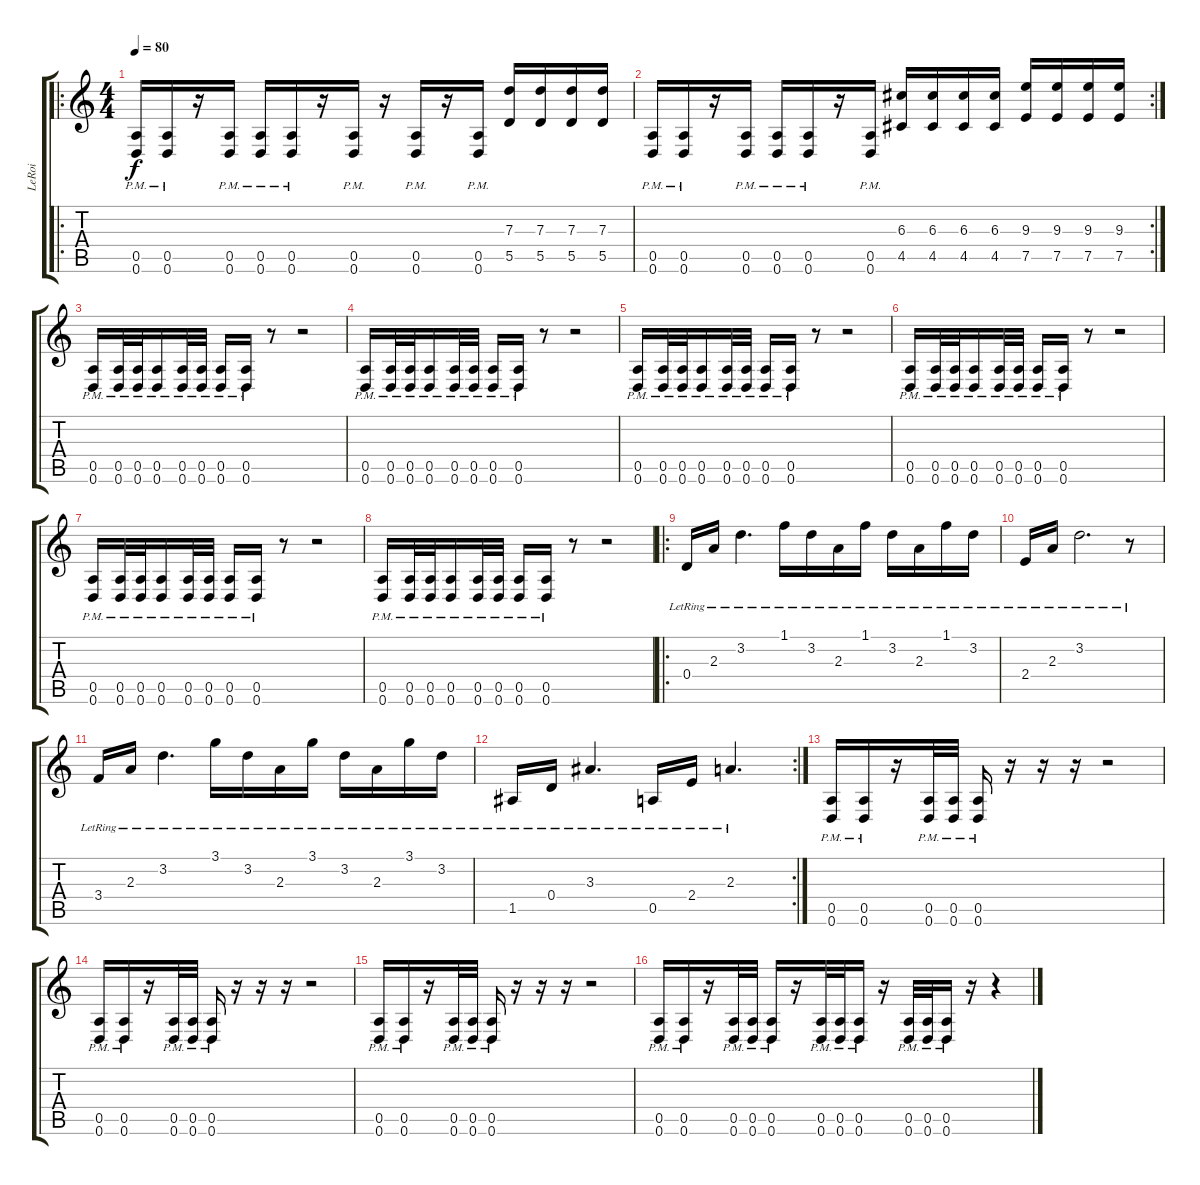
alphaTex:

\track ("LeRoi" "LeRoi") {instrument distortionguitar}
\staff {score tabs}
\tuning (E4 B3 G3 D3 A2 D2) {hide}
\ro
\ts (4 4)
\tempo 80
\clef g2
\ks c
(0.5{pm} 0.6{pm}).16{dy f} (0.5{pm} 0.6{pm}).16 r.16 (0.5{pm} 0.6{pm}).16 (0.5{pm} 0.6{pm}).16 (0.5{pm} 0.6{pm}).16 r.16 (0.5{pm} 0.6{pm}).16 r.16 (0.5{pm} 0.6{pm}).16 r.16 (0.5{pm} 0.6{pm}).16 (7.3 5.5).16 (7.3 5.5).16 (7.3 5.5).16 (7.3 5.5).16 |
\rc 2
(0.5{pm} 0.6{pm}).16 (0.5{pm} 0.6{pm}).16 r.16 (0.5{pm} 0.6{pm}).16 (0.5{pm} 0.6{pm}).16 (0.5{pm} 0.6{pm}).16 r.16 (0.5{pm} 0.6{pm}).16 (6.3 4.5).16 (6.3 4.5).16 (6.3 4.5).16 (6.3 4.5).16 (9.3 7.5).16 (9.3 7.5).16 (9.3 7.5).16 (9.3 7.5).16 |
(0.5{pm} 0.6{pm}).16 (0.5{pm} 0.6{pm}).32 (0.5{pm} 0.6{pm}).32 (0.5{pm} 0.6{pm}).16 (0.5{pm} 0.6{pm}).32 (0.5{pm} 0.6{pm}).32 (0.5{pm} 0.6{pm}).16 (0.5{pm} 0.6{pm}).16 r.8 r.2 |
(0.5{pm} 0.6{pm}).16 (0.5{pm} 0.6{pm}).32 (0.5{pm} 0.6{pm}).32 (0.5{pm} 0.6{pm}).16 (0.5{pm} 0.6{pm}).32 (0.5{pm} 0.6{pm}).32 (0.5{pm} 0.6{pm}).16 (0.5{pm} 0.6{pm}).16 r.8 r.2 |
(0.5{pm} 0.6{pm}).16 (0.5{pm} 0.6{pm}).32 (0.5{pm} 0.6{pm}).32 (0.5{pm} 0.6{pm}).16 (0.5{pm} 0.6{pm}).32 (0.5{pm} 0.6{pm}).32 (0.5{pm} 0.6{pm}).16 (0.5{pm} 0.6{pm}).16 r.8 r.2 |
(0.5{pm} 0.6{pm}).16 (0.5{pm} 0.6{pm}).32 (0.5{pm} 0.6{pm}).32 (0.5{pm} 0.6{pm}).16 (0.5{pm} 0.6{pm}).32 (0.5{pm} 0.6{pm}).32 (0.5{pm} 0.6{pm}).16 (0.5{pm} 0.6{pm}).16 r.8 r.2 |
(0.5{pm} 0.6{pm}).16 (0.5{pm} 0.6{pm}).32 (0.5{pm} 0.6{pm}).32 (0.5{pm} 0.6{pm}).16 (0.5{pm} 0.6{pm}).32 (0.5{pm} 0.6{pm}).32 (0.5{pm} 0.6{pm}).16 (0.5{pm} 0.6{pm}).16 r.8 r.2 |
(0.5{pm} 0.6{pm}).16 (0.5{pm} 0.6{pm}).32 (0.5{pm} 0.6{pm}).32 (0.5{pm} 0.6{pm}).16 (0.5{pm} 0.6{pm}).32 (0.5{pm} 0.6{pm}).32 (0.5{pm} 0.6{pm}).16 (0.5{pm} 0.6{pm}).16 r.8 r.2 |
\ro
0.4{lr}.16{instrument acousticguitarsteel} 2.3{lr}.16 3.2{lr}.4{d} 1.1{lr}.16 3.2{lr}.16 2.3{lr}.16 1.1{lr}.16 3.2{lr}.16 2.3{lr}.16 1.1{lr}.16 3.2{lr}.16 |
2.4{lr}.16 2.3{lr}.16 3.2{lr}.2{d} r.8 |
3.4{lr}.16 2.3{lr}.16 3.2{lr}.4{d} 3.1{lr}.16 3.2{lr}.16 2.3{lr}.16 3.1{lr}.16 3.2{lr}.16 2.3{lr}.16 3.1{lr}.16 3.2{lr}.16 |
\rc 2
1.5{lr}.16 0.4{lr}.16 3.3{lr}.4{d} 0.5{lr}.16 2.4{lr}.16 2.3{lr}.4{d} |
(0.5{pm} 0.6{pm}).16{instrument distortionguitar} (0.5{pm} 0.6{pm}).16 r.16 (0.5{pm} 0.6{pm}).32 (0.5{pm} 0.6{pm}).32 (0.5{pm} 0.6{pm}).16 r.16 r.16 r.16 r.2 |
(0.5{pm} 0.6{pm}).16 (0.5{pm} 0.6{pm}).16 r.16 (0.5{pm} 0.6{pm}).32 (0.5{pm} 0.6{pm}).32 (0.5{pm} 0.6{pm}).16 r.16 r.16 r.16 r.2 |
(0.5{pm} 0.6{pm}).16 (0.5{pm} 0.6{pm}).16 r.16 (0.5{pm} 0.6{pm}).32 (0.5{pm} 0.6{pm}).32 (0.5{pm} 0.6{pm}).16 r.16 r.16 r.16 r.2 |
(0.5{pm} 0.6{pm}).16 (0.5{pm} 0.6{pm}).16 r.16 (0.5{pm} 0.6{pm}).32 (0.5{pm} 0.6{pm}).32 (0.5{pm} 0.6{pm}).16 r.16 (0.5{pm} 0.6{pm}).32 (0.5{pm} 0.6{pm}).32 (0.5{pm} 0.6{pm}).16 r.16 (0.5{pm} 0.6{pm}).32 (0.5{pm} 0.6{pm}).32 (0.5{pm} 0.6{pm}).16 r.16 r.4
